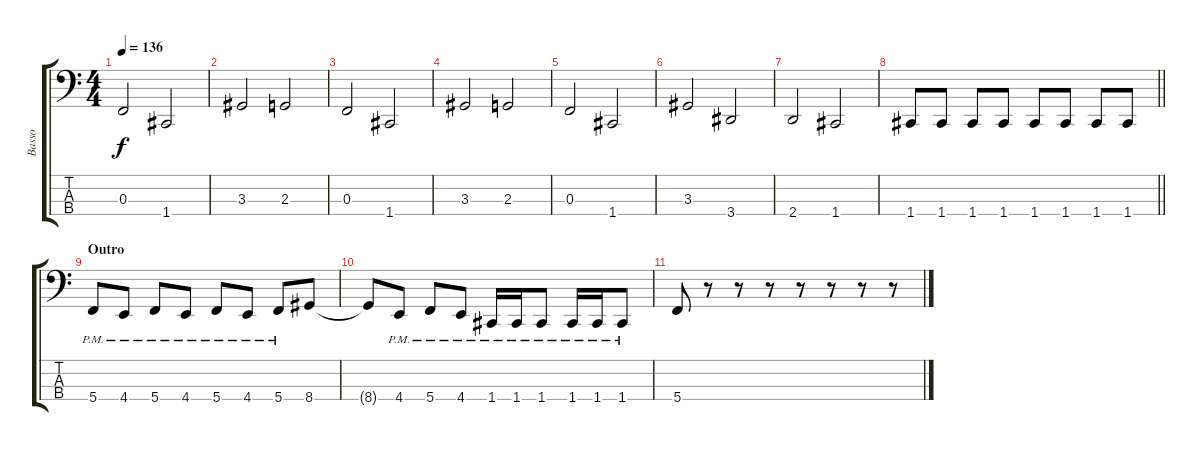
\track ("Basso" "Basso") {instrument electricbassfinger}
\staff {score tabs}
\tuning (Eb2 Bb1 F1 C1) {hide}
\ts (4 4)
\tempo 136
\clef f4
\ks c
0.3.2{dy f} 1.4.2 |
3.3.2 2.3.2 |
0.3.2 1.4.2 |
3.3.2 2.3.2 |
0.3.2 1.4.2 |
3.3.2 3.4.2 |
2.4.2 1.4.2 |
\barLineRight lightlight
1.4.8 1.4.8 1.4.8 1.4.8 1.4.8 1.4.8 1.4.8 1.4.8 |
\section ("" "Outro")
5.4{pm}.8 4.4{pm}.8 5.4{pm}.8 4.4{pm}.8 5.4{pm}.8 4.4{pm}.8 5.4{pm}.8 8.4.8 |
8.4{t}.8 4.4{pm}.8 5.4{pm}.8 4.4{pm}.8 1.4{pm}.16 1.4{pm}.16 1.4{pm}.8 1.4{pm}.16 1.4{pm}.16 1.4{pm}.8 |
5.4.8 r.8 r.8 r.8 r.8 r.8 r.8 r.8
